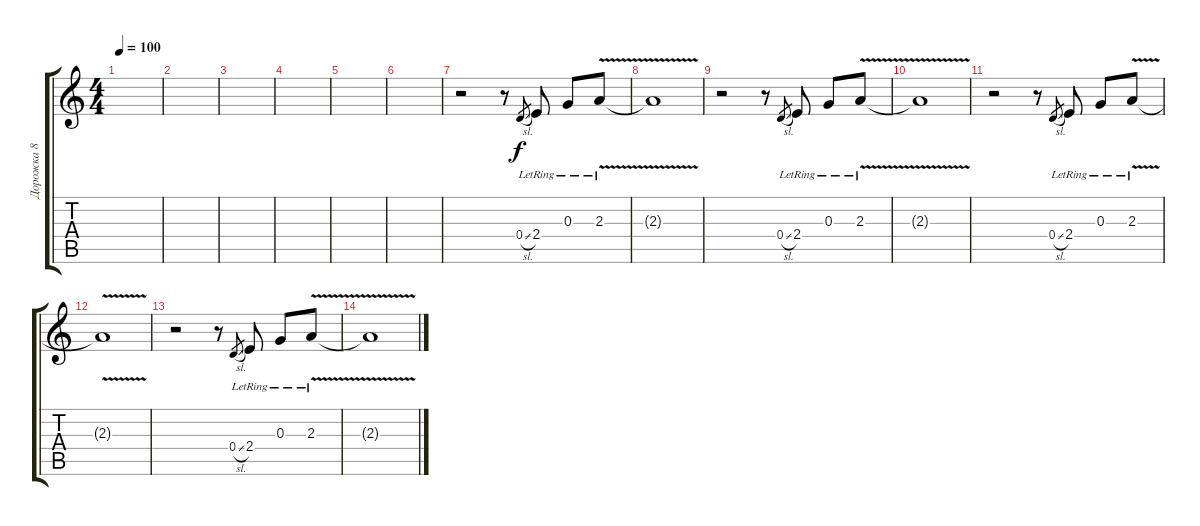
\track ("Дорожка 8" "Дорожка 8") {instrument electricguitarclean}
\staff {score tabs}
\tuning (E4 B3 G3 D3 A2 E2) {hide}
\ts (4 4)
\tempo 100
\clef g2
\ks c
|
|
|
|
|
|
r.2 r.8 0.4{sl}.8{gr} 2.4{lr}.8 0.3{lr}.8 2.3{v lr}.8 |
2.3{v t}.1 |
r.2 r.8 0.4{sl}.8{gr} 2.4{lr}.8 0.3{lr}.8 2.3{v lr}.8 |
2.3{v t}.1 |
r.2 r.8 0.4{sl}.8{gr} 2.4{lr}.8 0.3{lr}.8 2.3{v lr}.8 |
2.3{v t}.1 |
r.2 r.8 0.4{sl}.8{gr} 2.4{lr}.8 0.3{lr}.8 2.3{v lr}.8 |
2.3{v t}.1
